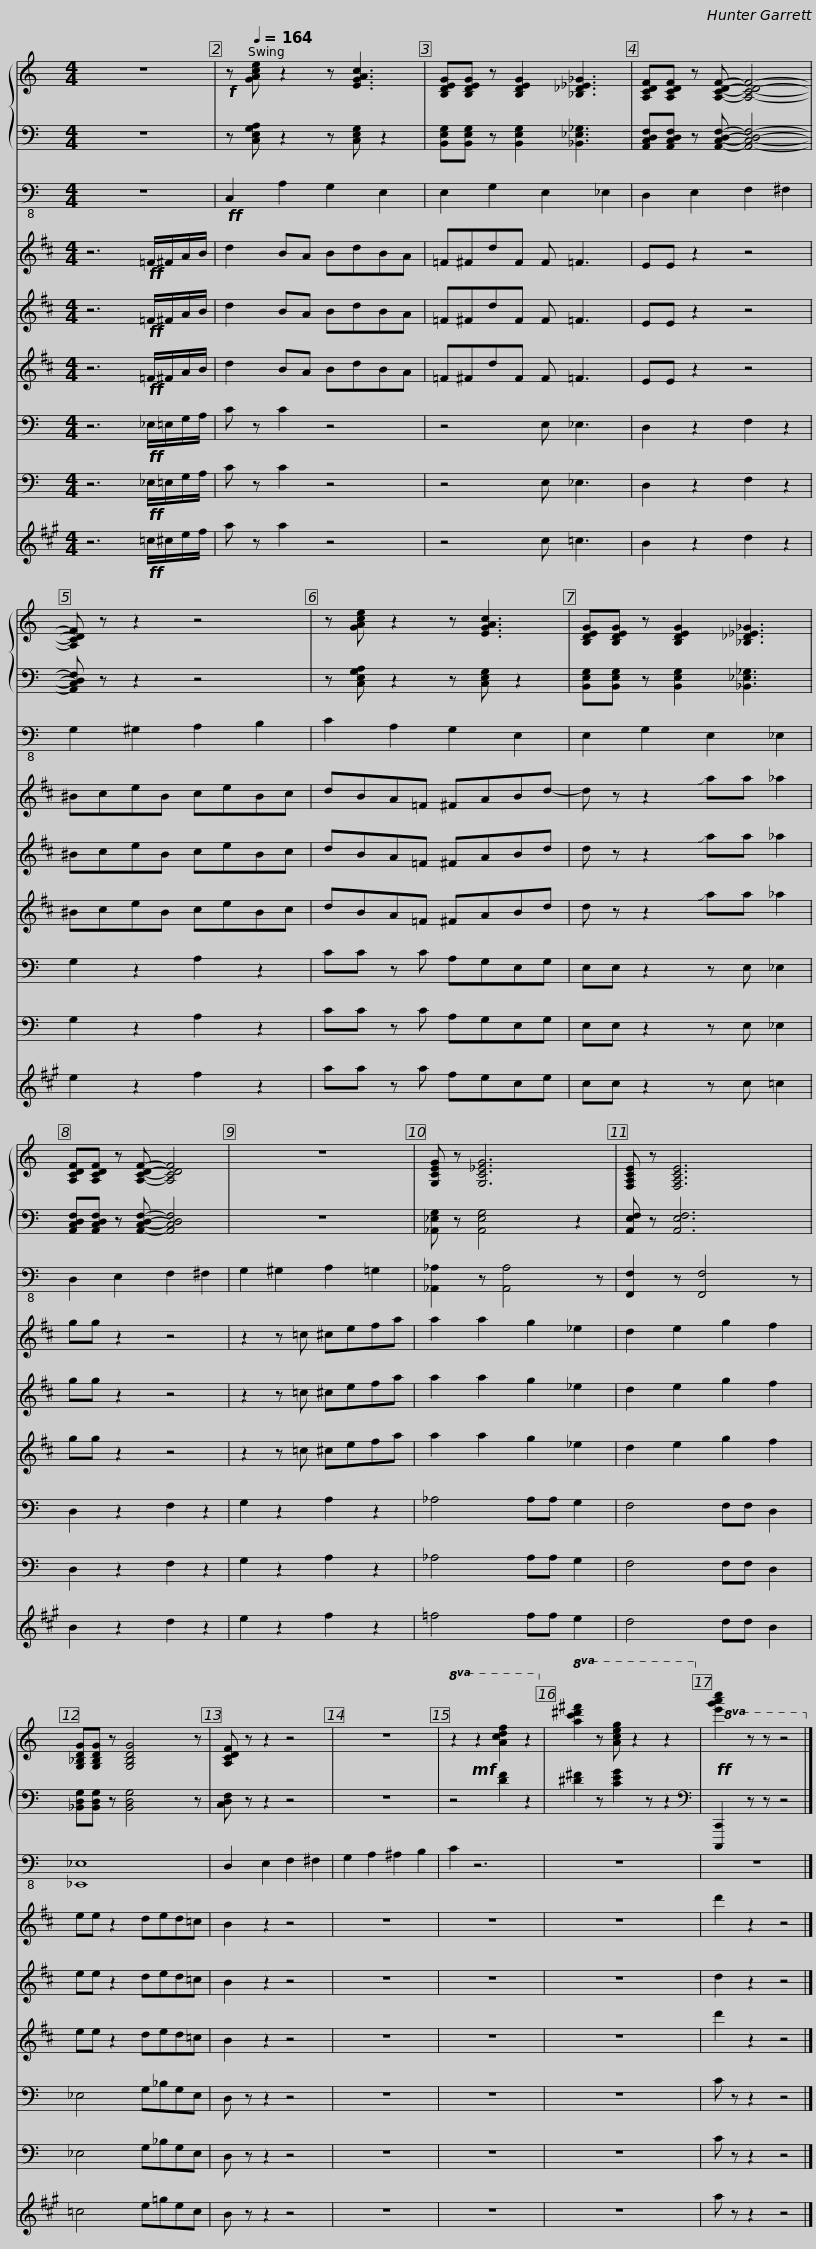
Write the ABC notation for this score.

X:1
%%score { 1 | 2 } 3 4 5 6 7 8 9
L:1/8
M:4/4
I:linebreak $
K:C
V:1 treble
V:2 bass
V:3 bass-8
V:4 treble transpose=-2
V:5 treble transpose=-2
V:6 treble transpose=-2
V:7 bass
V:8 bass
V:9 treble transpose=-21
V:1
 z8 |!f! z[Q:1/4=164] [GAce] z2 z [EGAc]3 | [B,DEG][B,DEG] z [B,DEG]2 [_B,_D_E_G]3 | [A,CDF][A,CDF] z [A,CDF]- [A,CDF]4- |$ [A,CDF] z z2 z4 | %5
 z [GAce] z2 z [EGAc]3 | [B,DEG][B,DEG] z [B,DEG]2 [_B,_D_E_G]3 | [A,CDF][A,CDF] z [A,CDF]- [A,CDF]4 |$ z8 | [G,CEG] z [G,C_EG]6 | %10
 [F,A,CE] z [F,A,CE]6 | [G,_B,DG][G,B,DG] z [G,B,DG]4 z |$ [A,CDF] z z2 z4 | z8 |!8va(! z2!mf! z2 [ac'd'f']2 z2!8va)! | %15
!8va(! [ac'^d'^f']2 z [ac'e'g'] z2 z2!8va)! |!ff!!8va(! [e'g'a'c'']2 z z z4!8va)! |] %17
V:2
 z8 | z [C,E,G,A,] z2 z [C,E,G,] z2 | [B,,E,G,][B,,E,G,] z [B,,E,G,]2 [_B,,_E,_G,]3 | [A,,C,D,F,][A,,C,D,F,] z [A,,C,D,F,]- [A,,C,D,F,]4- |$ [A,,C,D,F,] z z2 z4 | %5
 z [C,E,G,A,] z2 z [C,E,G,] z2 | [B,,E,G,][B,,E,G,] z [B,,E,G,]2 [_B,,_E,_G,]3 | [A,,C,D,F,][A,,C,D,F,] z [A,,C,D,F,]- [A,,C,D,F,]4 |$ z8 | [_A,,_E,G,] z [A,,E,G,]4 z2 | %10
 [A,,E,F,] z [A,,E,F,]6 | [_B,,D,G,][B,,D,G,] z [B,,D,G,]4 z |$ [C,D,F,] z z2 z4 | z8 | z4 [DF]2 z2 | %15
 [^D^F]2 z [CEG]2 z z2 |[K:bass] [C,,,C,,]2 z z z4 |] %17
V:3
 z8 |!ff! C,2 A,2 G,2 E,2 | E,2 G,2 E,2 _E,2 | D,2 E,2 F,2 ^F,2 |$ G,2 ^G,2 A,2 B,2 | %5
 C2 A,2 G,2 E,2 | E,2 G,2 E,2 _E,2 | D,2 E,2 F,2 ^F,2 |$ G,2 ^G,2 A,2 =G,2 | [_A,,_A,]2 z [A,,A,]4 z | %10
 [F,,F,]2 z [F,,F,]4 z | [_E,,_E,]8 |$ D,2 E,2 F,2 ^F,2 | G,2 A,2 ^A,2 B,2 | C2 z6 | %15
 z8 | z8 |] %17
V:4
[K:D] z6!ff! =F/^F/A/B/ | d2 BA BdBA | =F^FdF F =F3 | EE z2 z4 |$ ^BceB ceBc | %5
 dBA=F ^FABd- | d z z2 !slide!aa _a2 | gg z2 z4 |$ z2 z =c ^cefa | a2 a2 g2 _e2 | %10
 d2 e2 g2 f2 | ee z2 ded=c |$ B2 z2 z4 | z8 | z8 | %15
 z8 | d'2 z2 z4 |] %17
V:5
[K:D] z6!ff! =F/^F/A/B/ | d2 BA BdBA | =F^FdF F =F3 | EE z2 z4 |$ ^BceB ceBc | %5
 dBA=F ^FABd | d z z2 !slide!aa _a2 | gg z2 z4 |$ z2 z =c ^cefa | a2 a2 g2 _e2 | %10
 d2 e2 g2 f2 | ee z2 ded=c |$ B2 z2 z4 | z8 | z8 | %15
 z8 | d2 z2 z4 |] %17
V:6
[K:D] z6!ff! =F/^F/A/B/ | d2 BA BdBA | =F^FdF F =F3 | EE z2 z4 |$ ^BceB ceBc | %5
 dBA=F ^FABd | d z z2 !slide!aa _a2 | gg z2 z4 |$ z2 z =c ^cefa | a2 a2 g2 _e2 | %10
 d2 e2 g2 f2 | ee z2 ded=c |$ B2 z2 z4 | z8 | z8 | %15
 z8 | d'2 z2 z4 |] %17
V:7
 z6!ff! _E,/=E,/G,/A,/ | C z C2 z4 | z4 E, _E,3 | D,2 z2 F,2 z2 |$ G,2 z2 A,2 z2 | %5
 CC z C A,G,E,G, | E,E, z2 z E, _E,2 | D,2 z2 F,2 z2 |$ G,2 z2 A,2 z2 | _A,4 A,A, G,2 | %10
 F,4 F,F, D,2 | _E,4 G,_B,G,E, |$ D, z z2 z4 | z8 | z8 | %15
 z8 | C z z2 z4 |] %17
V:8
 z6!ff! _E,/=E,/G,/A,/ | C z C2 z4 | z4 E, _E,3 | D,2 z2 F,2 z2 |$ G,2 z2 A,2 z2 | %5
 CC z C A,G,E,G, | E,E, z2 z E, _E,2 | D,2 z2 F,2 z2 |$ G,2 z2 A,2 z2 | _A,4 A,A, G,2 | %10
 F,4 F,F, D,2 | _E,4 G,_B,G,E, |$ D, z z2 z4 | z8 | z8 | %15
 z8 | C z z2 z4 |] %17
V:9
[K:A] z6!ff! =c/^c/e/f/ | a z a2 z4 | z4 c =c3 | B2 z2 d2 z2 |$ e2 z2 f2 z2 | %5
 aa z a fece | cc z2 z c =c2 | B2 z2 d2 z2 |$ e2 z2 f2 z2 | =f4 ff e2 | %10
 d4 dd B2 | =c4 e=gec |$ B z z2 z4 | z8 | z8 | %15
 z8 | a z z2 z4 |] %17
